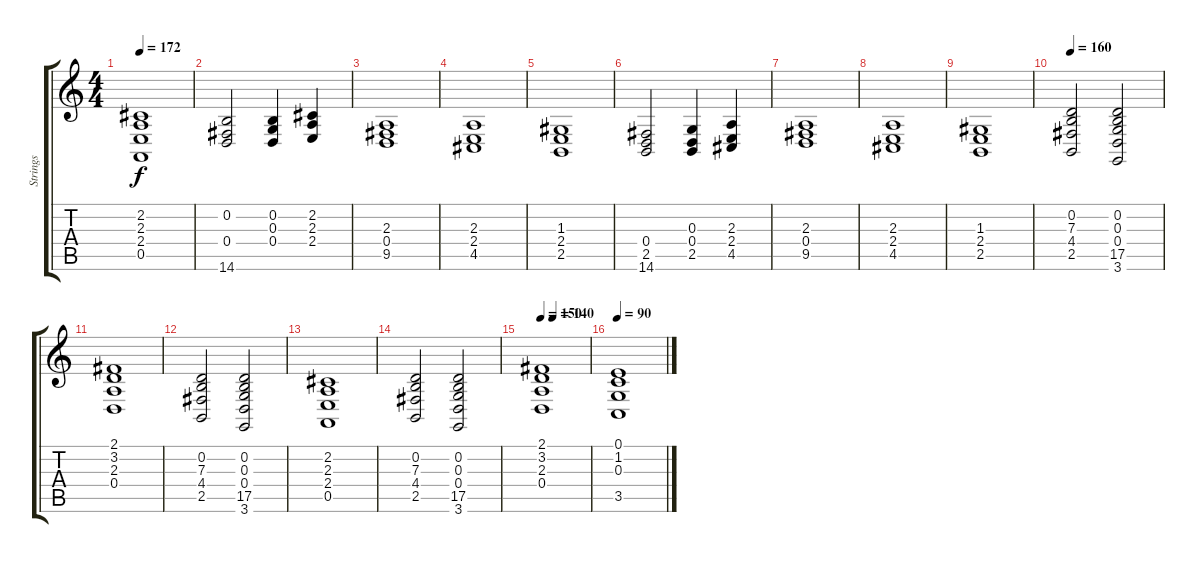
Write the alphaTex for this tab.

\track ("Strings" "Strings") {instrument stringensemble1}
\staff {score tabs}
\tuning (E4 B3 G3 D3 A2 E2) {hide}
\ts (4 4)
\tempo 172
\clef g2
\ks c
(2.2 2.3 2.4 0.5).1{dy f} |
(0.2 0.4 14.6).2{volume 12} (0.2 0.3 0.4).4 (2.2 2.3 2.4).4 |
(2.3 0.4 9.5).1 |
(2.3 2.4 4.5).1 |
(1.3 2.4 2.5).1 |
(0.4 2.5 14.6).2 (0.3 0.4 2.5).4 (2.3 2.4 4.5).4 |
(2.3 0.4 9.5).1 |
(2.3 2.4 4.5).1 |
(1.3 2.4 2.5).1 |
\tempo 160
(0.2 7.3 4.4 2.5).2 (0.2 0.3 0.4 17.5 3.6).2 |
(2.1 3.2 2.3 0.4).1 |
(0.2 7.3 4.4 2.5).2 (0.2 0.3 0.4 17.5 3.6).2 |
(2.2 2.3 2.4 0.5).1 |
(0.2 7.3 4.4 2.5).2 (0.2 0.3 0.4 17.5 3.6).2 |
\tempo 115
\tempo 150
\tempo (140 0.25)
(2.1 3.2 2.3 0.4).1 |
\tempo 90
(0.1 1.2 0.3 3.5).1{volume 3}
